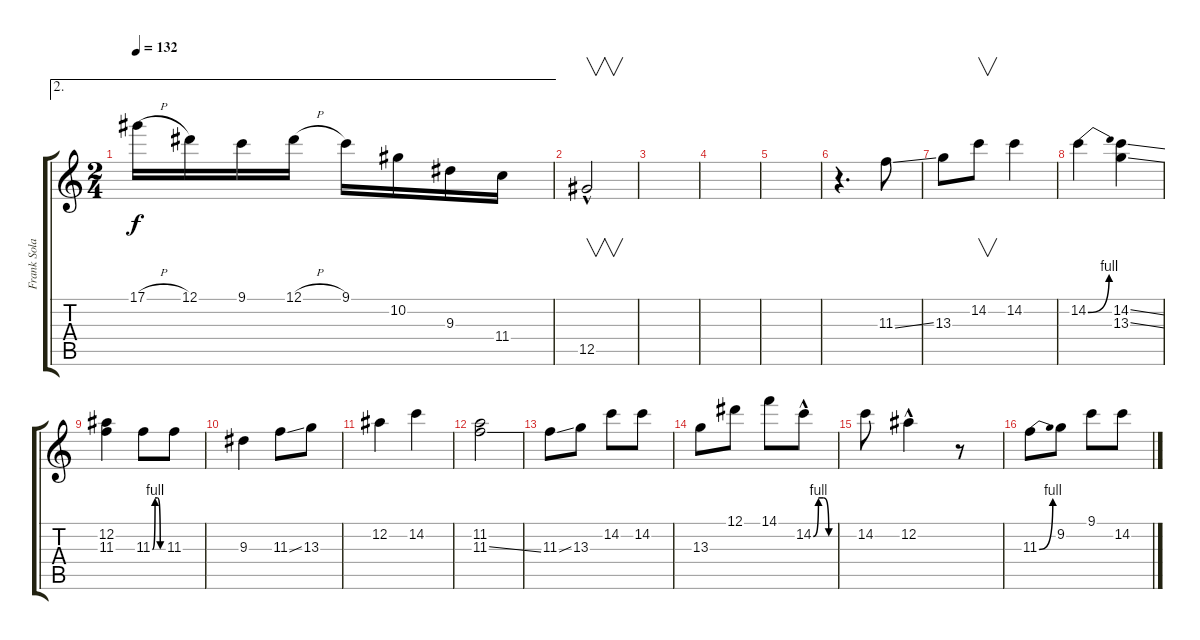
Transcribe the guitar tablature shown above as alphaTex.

\track ("Frank Solari" "Frank Sola") {instrument overdrivenguitar}
\staff {score tabs}
\tuning (Eb4 Bb3 Gb3 Db3 Ab2 Eb2) {hide}
\ae 2
\ts (2 4)
\tempo 132
\clef g2
\ks c
17.1{h}.16{dy f} 12.1.16 9.1.16 12.1{h}.16 9.1.16 10.2.16 9.3.16 11.4.16 |
12.5{hac}.2{v} |
|
|
|
r.4{d} 11.3{ss}.8 |
13.3.8 14.2.8{v} 14.2.4 |
14.2{be (bend 0 0 60 4)}.4 (14.2{ss} 13.3{ss}).4 |
(12.2 11.3).4 11.3{be (custom 0 0 15 4 30 4 45 0 60 0)}.8 11.3.8 |
9.3.4 11.3{ss}.8 13.3.8 |
12.2.4 14.2.4 |
(11.2 11.3{ss}).2 |
11.3{ss}.8 13.3.8 14.2.8 14.2.8 |
13.3.8 12.1.8 14.1.8 14.2{be (custom 0 0 15 4 30 4 45 0 60 0) hac}.8 |
14.2.8 12.2{hac}.4 r.8 |
11.3{be (bend 0 0 60 4)}.8 9.2.8 9.1.8 14.2.8
